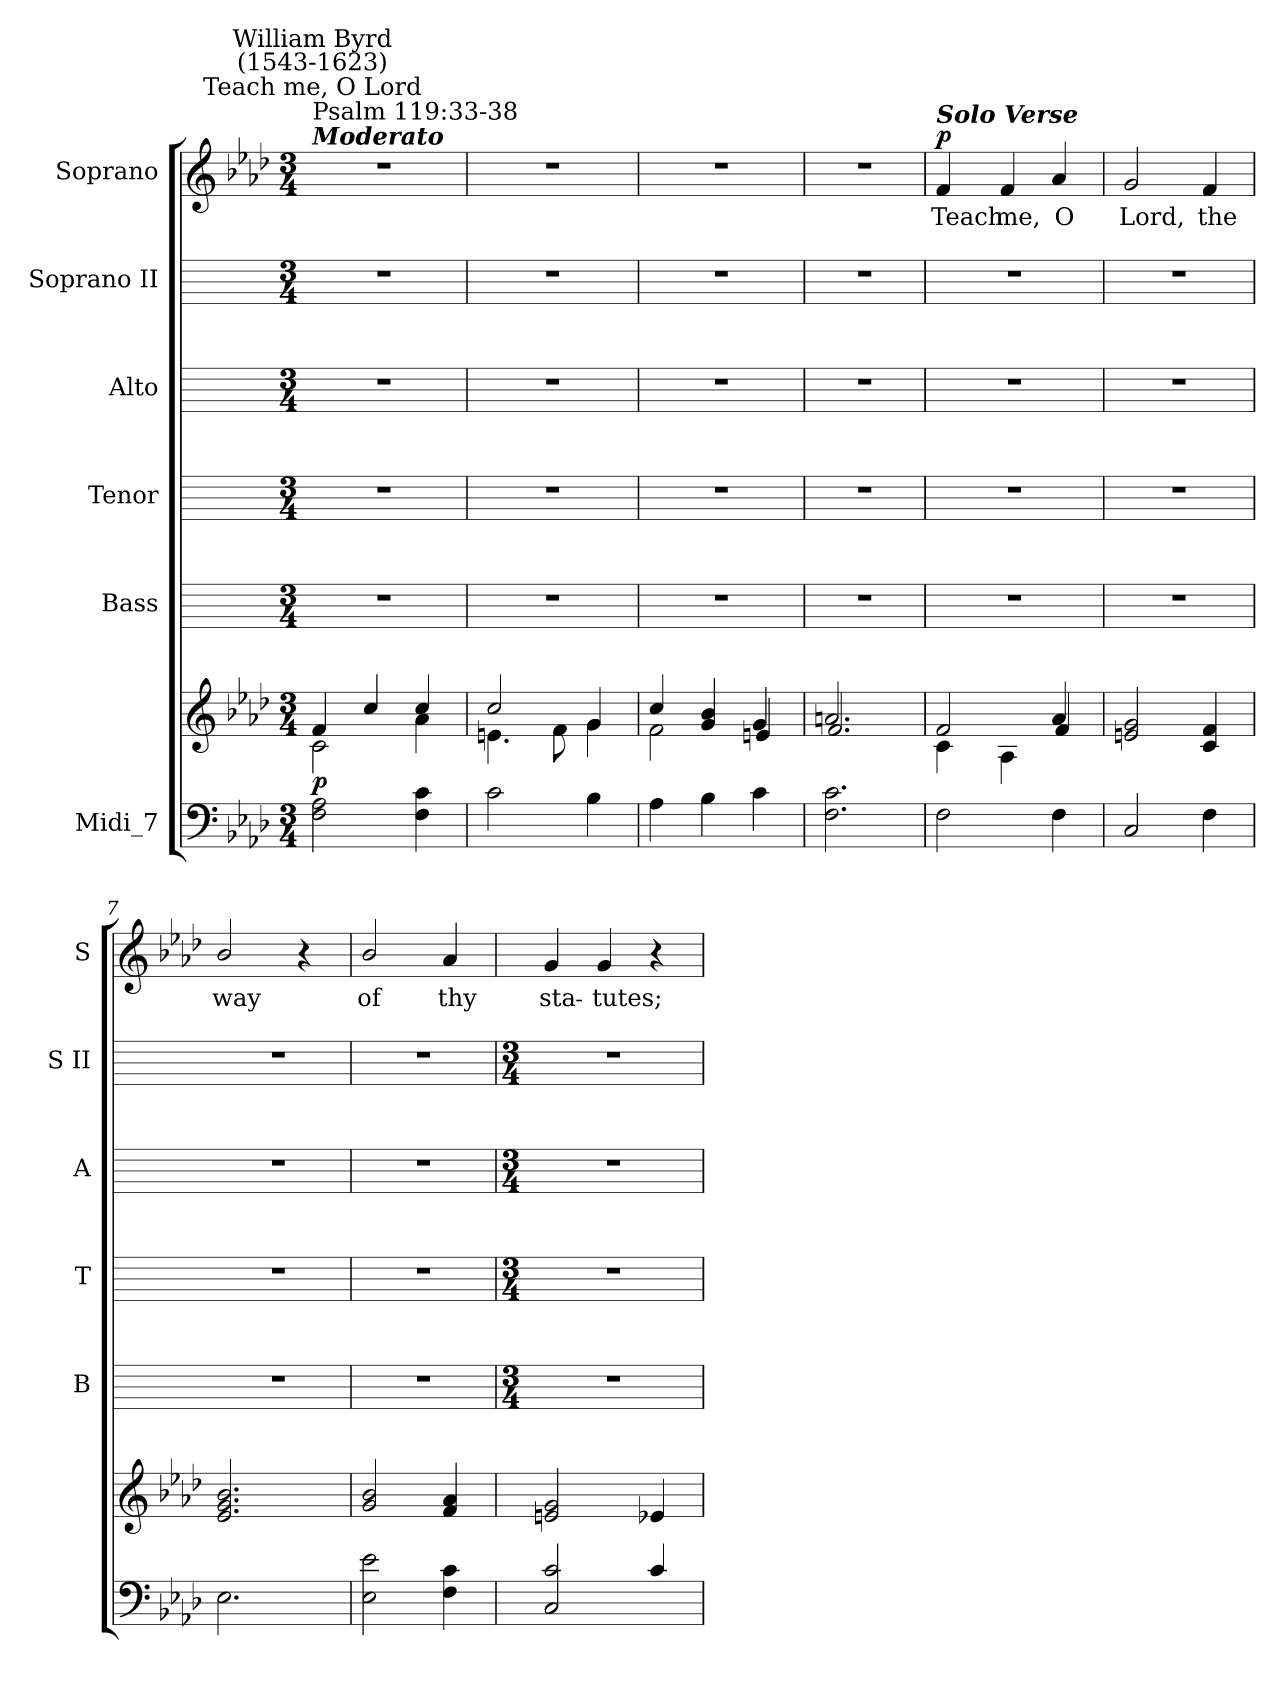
**kern	**kern	**dynam	**kern	**kern	**kern	**kern	**kern	**text	**dynam
*part6	*part6	*part6	*part5	*part4	*part3	*part2	*part1	*part1	*part1
*staff7	*staff6	*staff6/7	*staff5	*staff4	*staff3	*staff2	*staff1	*staff1	*staff1
*I"Midi_7	*	*	*I"Bass	*I"Tenor	*I"Alto	*I"Soprano II	*I"Soprano	*	*
*	*	*	*I'B	*I'T	*I'A	*I'S II	*I'S	*	*
*clefF4	*clefG2	*	*	*	*	*	*clefG2	*	*
*k[b-e-a-d-]	*k[b-e-a-d-]	*	*	*	*	*	*k[b-e-a-d-]	*	*
*A-:	*A-:	*	*	*	*	*	*A-:	*	*
*M3/4	*M3/4	*	*M3/4	*M3/4	*M3/4	*M3/4	*M3/4	*	*
=1	=1	=1	=1	=1	=1	=1	=1	=1	=1
*	*^	*	*	*	*	*	*	*	*
!	!	!	!	!	!	!	!	!LO:TX:a:Bi:t=Moderato	!	!
!	!	!	!	!	!	!	!	!LO:TX:a:t=Psalm 119&colon;33-38	!	!
!	!	!	!	!	!	!	!	!LO:TX:a:cj:t=Teach me, O Lord	!	!
!	!	!	!	!	!	!	!	!LO:TX:a:cj:t=William Byrd\n(1543-1623)	!	!
!	!	!	!LO:DY:b	!	!	!	!	!LO:N:vis=1	!	!
2F 2A-	4f/	2c\	p	2.r	2.r	2.r	2.r	2.r	.	.
.	4cc/	.	.	.	.	.	.	.	.	.
4F 4c	4cc/	4a-\	.	.	.	.	.	.	.	.
=2	=2	=2	=2	=2	=2	=2	=2	=2	=2	=2
!	!	!	!	!	!	!	!	!LO:N:vis=1	!	!
2c	2cc/	4.en\	.	2.r	2.r	2.r	2.r	2.r	.	.
.	.	8f\	.	.	.	.	.	.	.	.
4B-	4g/	4g\	.	.	.	.	.	.	.	.
=3	=3	=3	=3	=3	=3	=3	=3	=3	=3	=3
!	!	!	!	!	!	!	!	!LO:N:vis=1	!	!
4A-	4cc/	2f\	.	2.r	2.r	2.r	2.r	2.r	.	.
4B-	4g/ 4b-/	.	.	.	.	.	.	.	.	.
4c	4g/	4en/	.	.	.	.	.	.	.	.
=4	=4	=4	=4	=4	=4	=4	=4	=4	=4	=4
!	!	!	!	!	!	!	!	!LO:N:vis=1	!	!
2.F 2.c	2.an/	2.f/	.	2.r	2.r	2.r	2.r	2.r	.	.
=5	=5	=5	=5	=5	=5	=5	=5	=5	=5	=5
!	!	!	!	!	!	!	!	!LO:TX:a:Bi:t=Solo Verse	!	!
!	!	!	!	!	!	!	!	!	!LO:LY:b	!LO:DY:b
2F	2f/	4c\	.	2.r	2.r	2.r	2.r	4f	Teach	p
!	!	!	!	!	!	!	!	!	!LO:LY:b	!
.	.	4A-\	.	.	.	.	.	4f	me,	.
!	!	!	!	!	!	!	!	!	!LO:LY:b	!
4F	4a-/	4f/	.	.	.	.	.	4a-	O	.
=6	=6	=6	=6	=6	=6	=6	=6	=6	=6	=6
!	!	!	!	!	!	!	!	!	!LO:LY:b	!
2C	2en/ 2g/	2ryy	.	2.r	2.r	2.r	2.r	2g	Lord,	.
!	!	!	!	!	!	!	!	!	!LO:LY:b	!
4F	4c/ 4f/	4ryy	.	.	.	.	.	4f	the	.
=7	=7	=7	=7	=7	=7	=7	=7	=7	=7	=7
!	!	!	!	!	!	!	!	!	!LO:LY:b	!
2.E-	2.e-/ 2.g/ 2.b-/	2ryy	.	2.r	2.r	2.r	2.r	2b-/	way	.
.	.	4ryy	.	.	.	.	.	4r	.	.
=8	=8	=8	=8	=8	=8	=8	=8	=8	=8	=8
!	!	!	!	!	!	!	!	!	!LO:LY:b	!
2E- 2e-	2g/ 2b-/	2ryy	.	2.r	2.r	2.r	2.r	2b-/	of	.
!	!	!	!	!	!	!	!	!	!LO:LY:b	!
4F 4c	4f/ 4a-/	4ryy	.	.	.	.	.	4a-	thy	.
!!LO:LB:g=z
=9	=9	=9	=9	=9	=9	=9	=9	=9	=9	=9
*	*	*	*	*M3/4	*M3/4	*M3/4	*M3/4	*	*	*
*^	*	*	*	*	*	*	*	*	*	*
!	!LO:N:vis=1	!	!	!	!	!	!	!	!	!LO:LY:b	!
2C 2c	2.ryy	2en/ 2g/	2ryy	.	2.r	2.r	2.r	2.r	4g	sta-	.
!	!	!	!	!	!	!	!	!	!	!LO:LY:b	!
.	.	.	.	.	.	.	.	.	4g	-tutes;	.
4c	.	4e-X/	4ryy	.	.	.	.	.	4r	.	.
*v	*v	*	*	*	*	*	*	*	*	*	*
*	*v	*v	*	*	*	*	*	*	*	*
=	=	=	=	=	=	=	=	=	=
*-	*-	*-	*-	*-	*-	*-	*-	*-	*-
